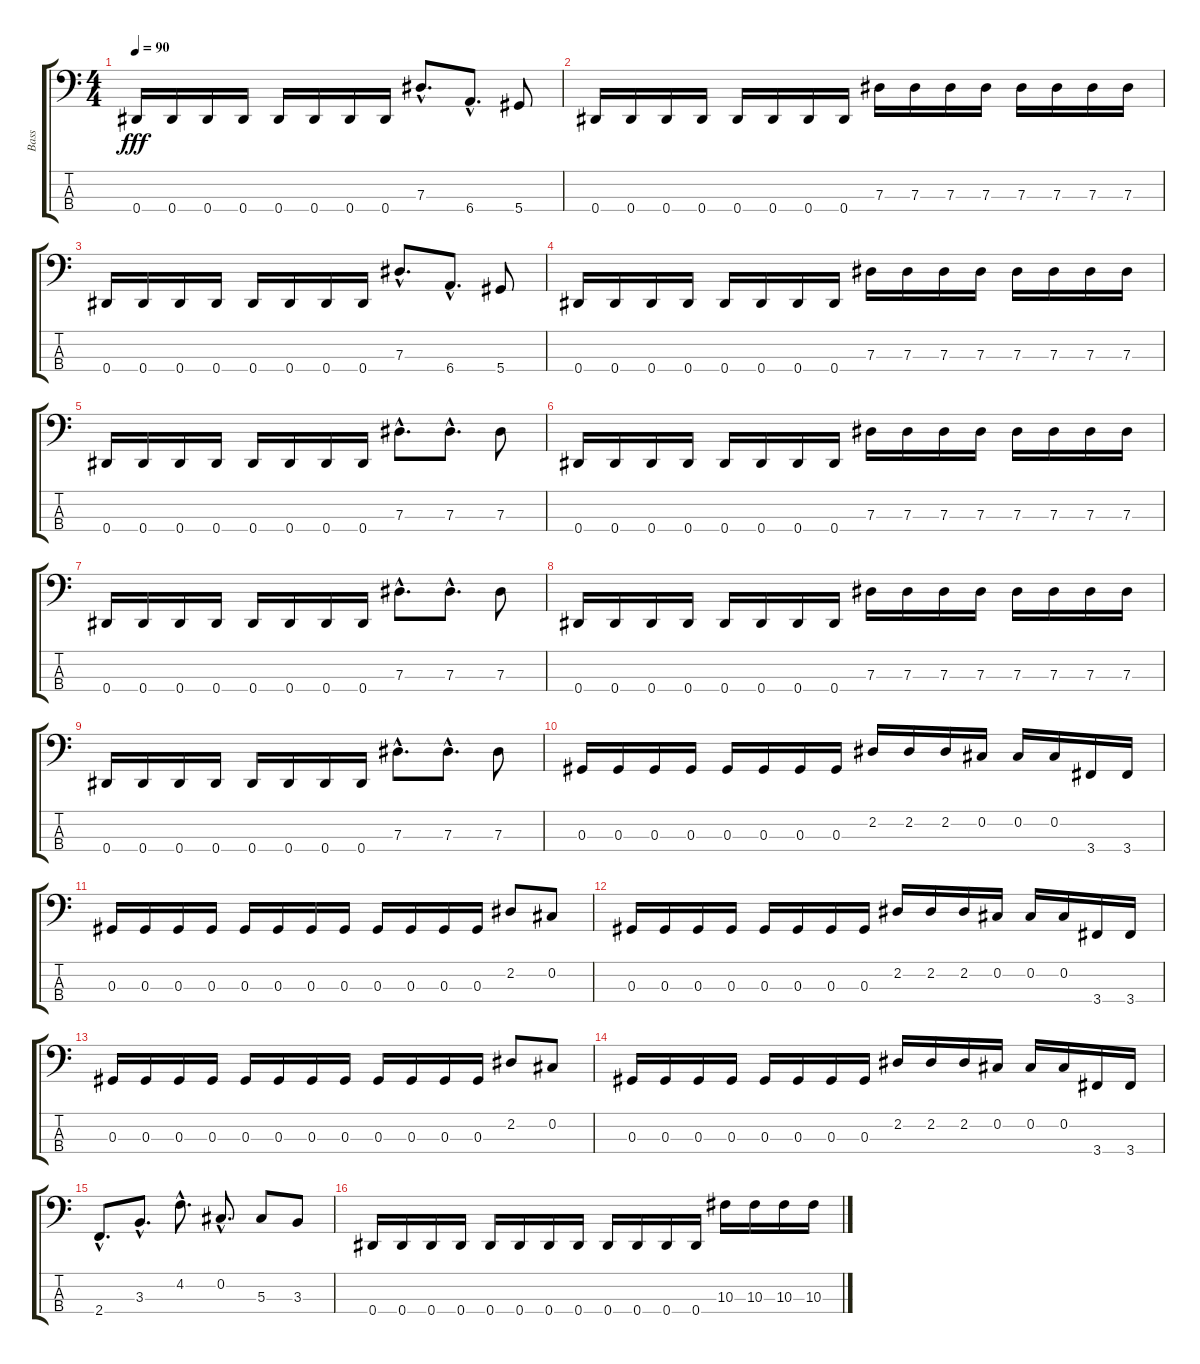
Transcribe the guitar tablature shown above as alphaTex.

\track ("Bass" "Bass") {instrument slapbass1}
\staff {score tabs}
\tuning (Gb2 Db2 Ab1 Eb1) {hide}
\ts (4 4)
\tempo 90
\clef f4
\ks c
0.4.16{dy fff} 0.4.16 0.4.16 0.4.16 0.4.16 0.4.16 0.4.16 0.4.16 7.3{hac}.8{d} 6.4{hac}.8{d} 5.4.8 |
0.4.16 0.4.16 0.4.16 0.4.16 0.4.16 0.4.16 0.4.16 0.4.16 7.3.16 7.3.16 7.3.16 7.3.16 7.3.16 7.3.16 7.3.16 7.3.16 |
0.4.16 0.4.16 0.4.16 0.4.16 0.4.16 0.4.16 0.4.16 0.4.16 7.3{hac}.8{d} 6.4{hac}.8{d} 5.4.8 |
0.4.16 0.4.16 0.4.16 0.4.16 0.4.16 0.4.16 0.4.16 0.4.16 7.3.16 7.3.16 7.3.16 7.3.16 7.3.16 7.3.16 7.3.16 7.3.16 |
0.4.16 0.4.16 0.4.16 0.4.16 0.4.16 0.4.16 0.4.16 0.4.16 7.3{hac}.8{d} 7.3{hac}.8{d} 7.3.8 |
0.4.16 0.4.16 0.4.16 0.4.16 0.4.16 0.4.16 0.4.16 0.4.16 7.3.16 7.3.16 7.3.16 7.3.16 7.3.16 7.3.16 7.3.16 7.3.16 |
0.4.16 0.4.16 0.4.16 0.4.16 0.4.16 0.4.16 0.4.16 0.4.16 7.3{hac}.8{d} 7.3{hac}.8{d} 7.3.8 |
0.4.16 0.4.16 0.4.16 0.4.16 0.4.16 0.4.16 0.4.16 0.4.16 7.3.16 7.3.16 7.3.16 7.3.16 7.3.16 7.3.16 7.3.16 7.3.16 |
0.4.16 0.4.16 0.4.16 0.4.16 0.4.16 0.4.16 0.4.16 0.4.16 7.3{hac}.8{d} 7.3{hac}.8{d} 7.3.8 |
0.3.16 0.3.16 0.3.16 0.3.16 0.3.16 0.3.16 0.3.16 0.3.16 2.2.16 2.2.16 2.2.16 0.2.16 0.2.16 0.2.16 3.4.16 3.4.16 |
0.3.16 0.3.16 0.3.16 0.3.16 0.3.16 0.3.16 0.3.16 0.3.16 0.3.16 0.3.16 0.3.16 0.3.16 2.2.8 0.2.8 |
0.3.16 0.3.16 0.3.16 0.3.16 0.3.16 0.3.16 0.3.16 0.3.16 2.2.16 2.2.16 2.2.16 0.2.16 0.2.16 0.2.16 3.4.16 3.4.16 |
0.3.16 0.3.16 0.3.16 0.3.16 0.3.16 0.3.16 0.3.16 0.3.16 0.3.16 0.3.16 0.3.16 0.3.16 2.2.8 0.2.8 |
0.3.16 0.3.16 0.3.16 0.3.16 0.3.16 0.3.16 0.3.16 0.3.16 2.2.16 2.2.16 2.2.16 0.2.16 0.2.16 0.2.16 3.4.16 3.4.16 |
2.4{hac}.8{d} 3.3{hac}.8{d} 4.2{hac}.8{d} 0.2{hac}.8{d} 5.3.8 3.3.8 |
0.4.16 0.4.16 0.4.16 0.4.16 0.4.16 0.4.16 0.4.16 0.4.16 0.4.16 0.4.16 0.4.16 0.4.16 10.3.16 10.3.16 10.3.16 10.3.16
